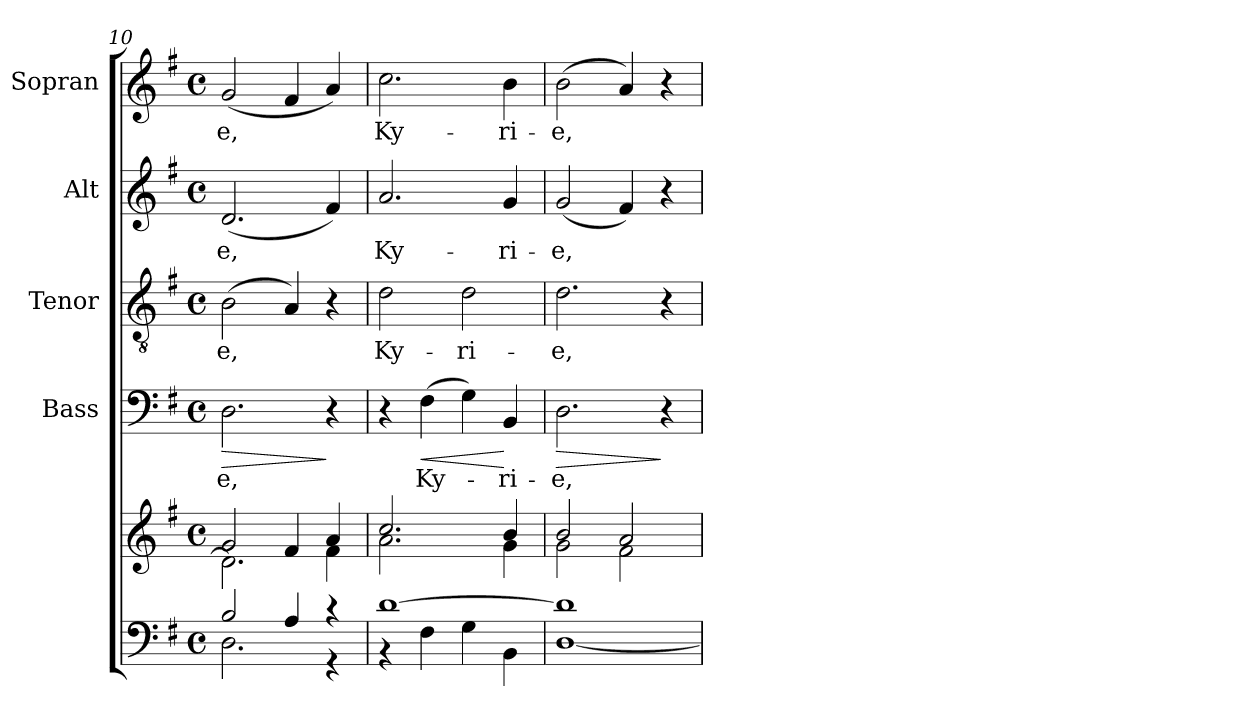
**kern	**kern	**kern	**text	**dynam	**kern	**text	**kern	**text	**kern	**text
*part5	*part5	*part4	*part4	*part4	*part3	*part3	*part2	*part2	*part1	*part1
*staff6	*staff5	*staff4	*staff4	*staff4	*staff3	*staff3	*staff2	*staff2	*staff1	*staff1
*	*	*I"Bass	*	*	*I"Tenor	*	*I"Alt	*	*I"Sopran	*
*	*	*I'B.	*	*	*I'T.	*	*I'A.	*	*I'S.	*
*clefF4	*clefG2	*clefF4	*	*	*clefGv2	*	*clefG2	*	*clefG2	*
*k[f#]	*k[f#]	*k[f#]	*	*	*k[f#]	*	*k[f#]	*	*k[f#]	*
*G:	*G:	*G:	*	*	*G:	*	*G:	*	*G:	*
*M4/4	*M4/4	*M4/4	*	*	*M4/4	*	*M4/4	*	*M4/4	*
*met(c)	*met(c)	*met(c)	*	*	*met(c)	*	*met(c)	*	*met(c)	*
=10	=10	=10	=10	=10	=10	=10	=10	=10	=10	=10
*^	*^	*	*	*	*	*	*	*	*	*
!	!	!	!	!	!LO:LY:b	!LO:HP:b	!	!LO:LY:b	!	!LO:LY:b	!	!LO:LY:b
2B/	2.D\	2g/	2.d\]	2.D\	-e,	>	(>2B\	-e,	(<2.d/	-e,	(<2g/	-e,
4A/	.	4f#/	.	.	.	.	4A/)	.	.	.	4f#/	.
4r	4r	4a/	4f#\	4r	.	]	4r	.	4f#/)	.	4a/)	.
=11	=11	=11	=11	=11	=11	=11	=11	=11	=11	=11	=11	=11
!	!	!	!	!	!	!	!	!LO:LY:b	!	!LO:LY:b	!	!LO:LY:b
[>1d	4r	2.cc/	2.a\	4r	.	.	2d\	Ky-	2.a/	Ky-	2.cc\	Ky-
!	!	!	!	!	!LO:LY:b	!LO:HP:b	!	!	!	!	!	!
.	4F#\	.	.	(>4F#\	Ky-	<	.	.	.	.	.	.
!	!	!	!	!	!	!	!	!LO:LY:b	!	!	!	!
.	4G\	.	.	4G\)	.	.	2d\	-ri-	.	.	.	.
!	!	!	!	!	!LO:LY:b	!	!	!	!	!LO:LY:b	!	!LO:LY:b
.	4BB\	4b/	4g\	4BB/	-ri-	[	.	.	4g/	-ri-	4b\	-ri-
=12	=12	=12	=12	=12	=12	=12	=12	=12	=12	=12	=12	=12
!	!	!	!	!	!LO:LY:b	!LO:HP:b	!	!LO:LY:b	!	!LO:LY:b	!	!LO:LY:b
1d]	[<1D	2b/	2g\	2.D\	-e,	>	2.d\	-e,	(<2g/	-e,	(>2b\	-e,
.	.	2a/	2f#\	.	.	.	.	.	4f#/)	.	4a/)	.
.	.	.	.	4r	.	]	4r	.	4r	.	4r	.
*v	*v	*	*	*	*	*	*	*	*	*	*	*
*	*v	*v	*	*	*	*	*	*	*	*	*
=	=	=	=	=	=	=	=	=	=	=
*-	*-	*-	*-	*-	*-	*-	*-	*-	*-	*-
